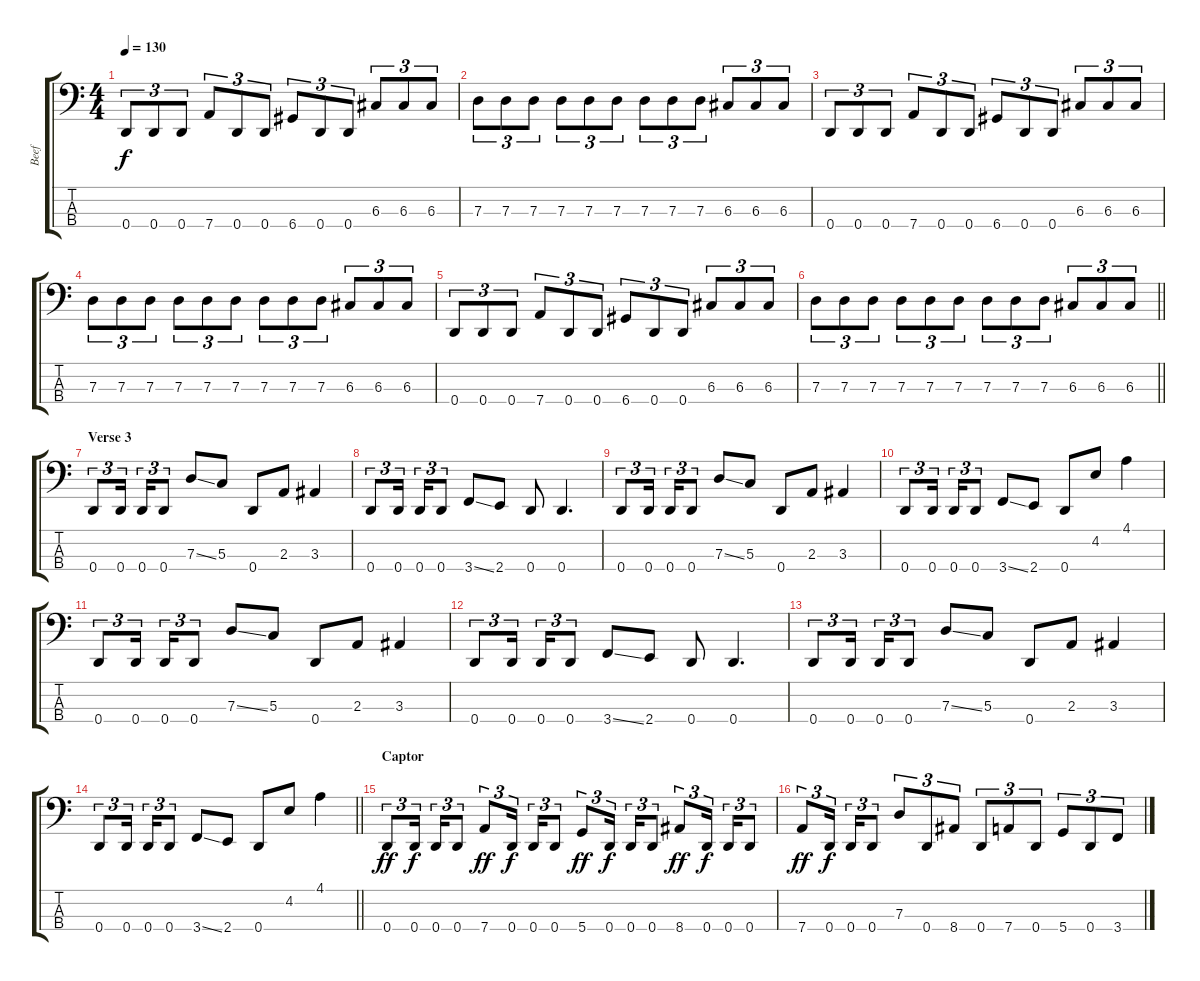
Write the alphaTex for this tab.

\track ("Beef " "Beef ") {instrument electricbasspick}
\staff {score tabs}
\tuning (F2 C2 G1 D1) {hide}
\ts (4 4)
\tempo 130
\clef f4
\ks c
0.4.8{tu (3 2) dy f} 0.4.8{tu (3 2)} 0.4.8{tu (3 2)} 7.4.8{tu (3 2)} 0.4.8{tu (3 2)} 0.4.8{tu (3 2)} 6.4.8{tu (3 2)} 0.4.8{tu (3 2)} 0.4.8{tu (3 2)} 6.3.8{tu (3 2)} 6.3.8{tu (3 2)} 6.3.8{tu (3 2)} |
7.3.8{tu (3 2)} 7.3.8{tu (3 2)} 7.3.8{tu (3 2)} 7.3.8{tu (3 2)} 7.3.8{tu (3 2)} 7.3.8{tu (3 2)} 7.3.8{tu (3 2)} 7.3.8{tu (3 2)} 7.3.8{tu (3 2)} 6.3.8{tu (3 2)} 6.3.8{tu (3 2)} 6.3.8{tu (3 2)} |
0.4.8{tu (3 2)} 0.4.8{tu (3 2)} 0.4.8{tu (3 2)} 7.4.8{tu (3 2)} 0.4.8{tu (3 2)} 0.4.8{tu (3 2)} 6.4.8{tu (3 2)} 0.4.8{tu (3 2)} 0.4.8{tu (3 2)} 6.3.8{tu (3 2)} 6.3.8{tu (3 2)} 6.3.8{tu (3 2)} |
7.3.8{tu (3 2)} 7.3.8{tu (3 2)} 7.3.8{tu (3 2)} 7.3.8{tu (3 2)} 7.3.8{tu (3 2)} 7.3.8{tu (3 2)} 7.3.8{tu (3 2)} 7.3.8{tu (3 2)} 7.3.8{tu (3 2)} 6.3.8{tu (3 2)} 6.3.8{tu (3 2)} 6.3.8{tu (3 2)} |
0.4.8{tu (3 2)} 0.4.8{tu (3 2)} 0.4.8{tu (3 2)} 7.4.8{tu (3 2)} 0.4.8{tu (3 2)} 0.4.8{tu (3 2)} 6.4.8{tu (3 2)} 0.4.8{tu (3 2)} 0.4.8{tu (3 2)} 6.3.8{tu (3 2)} 6.3.8{tu (3 2)} 6.3.8{tu (3 2)} |
\barLineRight lightlight
7.3.8{tu (3 2)} 7.3.8{tu (3 2)} 7.3.8{tu (3 2)} 7.3.8{tu (3 2)} 7.3.8{tu (3 2)} 7.3.8{tu (3 2)} 7.3.8{tu (3 2)} 7.3.8{tu (3 2)} 7.3.8{tu (3 2)} 6.3.8{tu (3 2)} 6.3.8{tu (3 2)} 6.3.8{tu (3 2)} |
\section ("" "Verse 3")
0.4.8{tu (3 2)} 0.4.16{tu (3 2) beam splitsecondary} 0.4.16{tu (3 2)} 0.4.8{tu (3 2)} 7.3{ss}.8 5.3.8 0.4.8 2.3.8 3.3.4 |
0.4.8{tu (3 2)} 0.4.16{tu (3 2) beam splitsecondary} 0.4.16{tu (3 2)} 0.4.8{tu (3 2)} 3.4{ss}.8 2.4.8 0.4.8 0.4.4{d} |
0.4.8{tu (3 2)} 0.4.16{tu (3 2) beam splitsecondary} 0.4.16{tu (3 2)} 0.4.8{tu (3 2)} 7.3{ss}.8 5.3.8 0.4.8 2.3.8 3.3.4 |
0.4.8{tu (3 2)} 0.4.16{tu (3 2) beam splitsecondary} 0.4.16{tu (3 2)} 0.4.8{tu (3 2)} 3.4{ss}.8 2.4.8 0.4.8 4.2.8 4.1.4 |
0.4.8{tu (3 2)} 0.4.16{tu (3 2) beam splitsecondary} 0.4.16{tu (3 2)} 0.4.8{tu (3 2)} 7.3{ss}.8 5.3.8 0.4.8 2.3.8 3.3.4 |
0.4.8{tu (3 2)} 0.4.16{tu (3 2) beam splitsecondary} 0.4.16{tu (3 2)} 0.4.8{tu (3 2)} 3.4{ss}.8 2.4.8 0.4.8 0.4.4{d} |
0.4.8{tu (3 2)} 0.4.16{tu (3 2) beam splitsecondary} 0.4.16{tu (3 2)} 0.4.8{tu (3 2)} 7.3{ss}.8 5.3.8 0.4.8 2.3.8 3.3.4 |
\barLineRight lightlight
0.4.8{tu (3 2)} 0.4.16{tu (3 2) beam splitsecondary} 0.4.16{tu (3 2)} 0.4.8{tu (3 2)} 3.4{ss}.8 2.4.8 0.4.8 4.2.8 4.1.4 |
\section ("" "Captor")
0.4.8{tu (3 2) dy ff} 0.4.16{tu (3 2) dy f beam splitsecondary} 0.4.16{tu (3 2)} 0.4.8{tu (3 2)} 7.4.8{tu (3 2) dy ff} 0.4.16{tu (3 2) dy f beam splitsecondary} 0.4.16{tu (3 2)} 0.4.8{tu (3 2)} 5.4.8{tu (3 2) dy ff} 0.4.16{tu (3 2) dy f beam splitsecondary} 0.4.16{tu (3 2)} 0.4.8{tu (3 2)} 8.4.8{tu (3 2) dy ff} 0.4.16{tu (3 2) dy f beam splitsecondary} 0.4.16{tu (3 2)} 0.4.8{tu (3 2)} |
7.4.8{tu (3 2) dy ff} 0.4.16{tu (3 2) dy f beam splitsecondary} 0.4.16{tu (3 2)} 0.4.8{tu (3 2)} 7.3.8{tu (3 2)} 0.4.8{tu (3 2)} 8.4.8{tu (3 2)} 0.4.8{tu (3 2)} 7.4.8{tu (3 2)} 0.4.8{tu (3 2)} 5.4.8{tu (3 2)} 0.4.8{tu (3 2)} 3.4.8{tu (3 2)}
